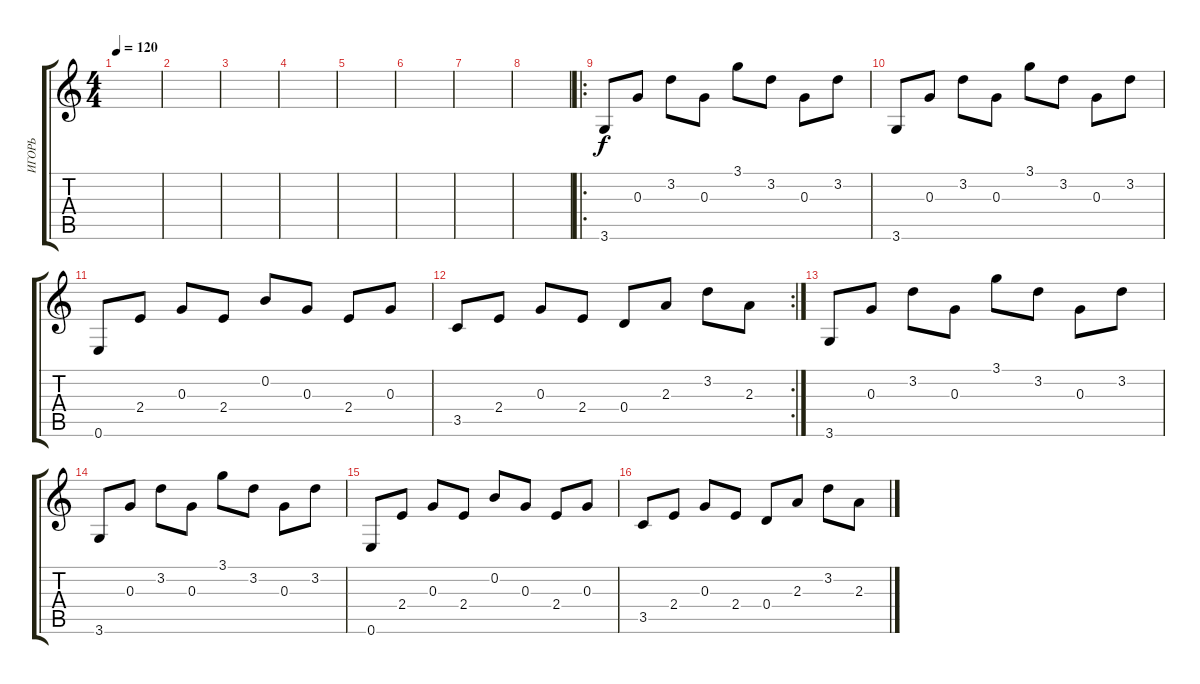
\track ("ИГОРЬ" "ИГОРЬ") {instrument acousticguitarsteel}
\staff {score tabs}
\tuning (E4 B3 G3 D3 A2 E2) {hide}
\ts (4 4)
\tempo 120
\clef g2
\ks c
|
|
|
|
|
|
|
|
\ro
3.6.8 0.3.8 3.2.8 0.3.8 3.1.8 3.2.8 0.3.8 3.2.8 |
3.6.8 0.3.8 3.2.8 0.3.8 3.1.8 3.2.8 0.3.8 3.2.8 |
0.6.8 2.4.8 0.3.8 2.4.8 0.2.8 0.3.8 2.4.8 0.3.8 |
\rc 2
3.5.8 2.4.8 0.3.8 2.4.8 0.4.8 2.3.8 3.2.8 2.3.8 |
3.6.8 0.3.8 3.2.8 0.3.8 3.1.8 3.2.8 0.3.8 3.2.8 |
3.6.8 0.3.8 3.2.8 0.3.8 3.1.8 3.2.8 0.3.8 3.2.8 |
0.6.8 2.4.8 0.3.8 2.4.8 0.2.8 0.3.8 2.4.8 0.3.8 |
3.5.8 2.4.8 0.3.8 2.4.8 0.4.8 2.3.8 3.2.8 2.3.8
